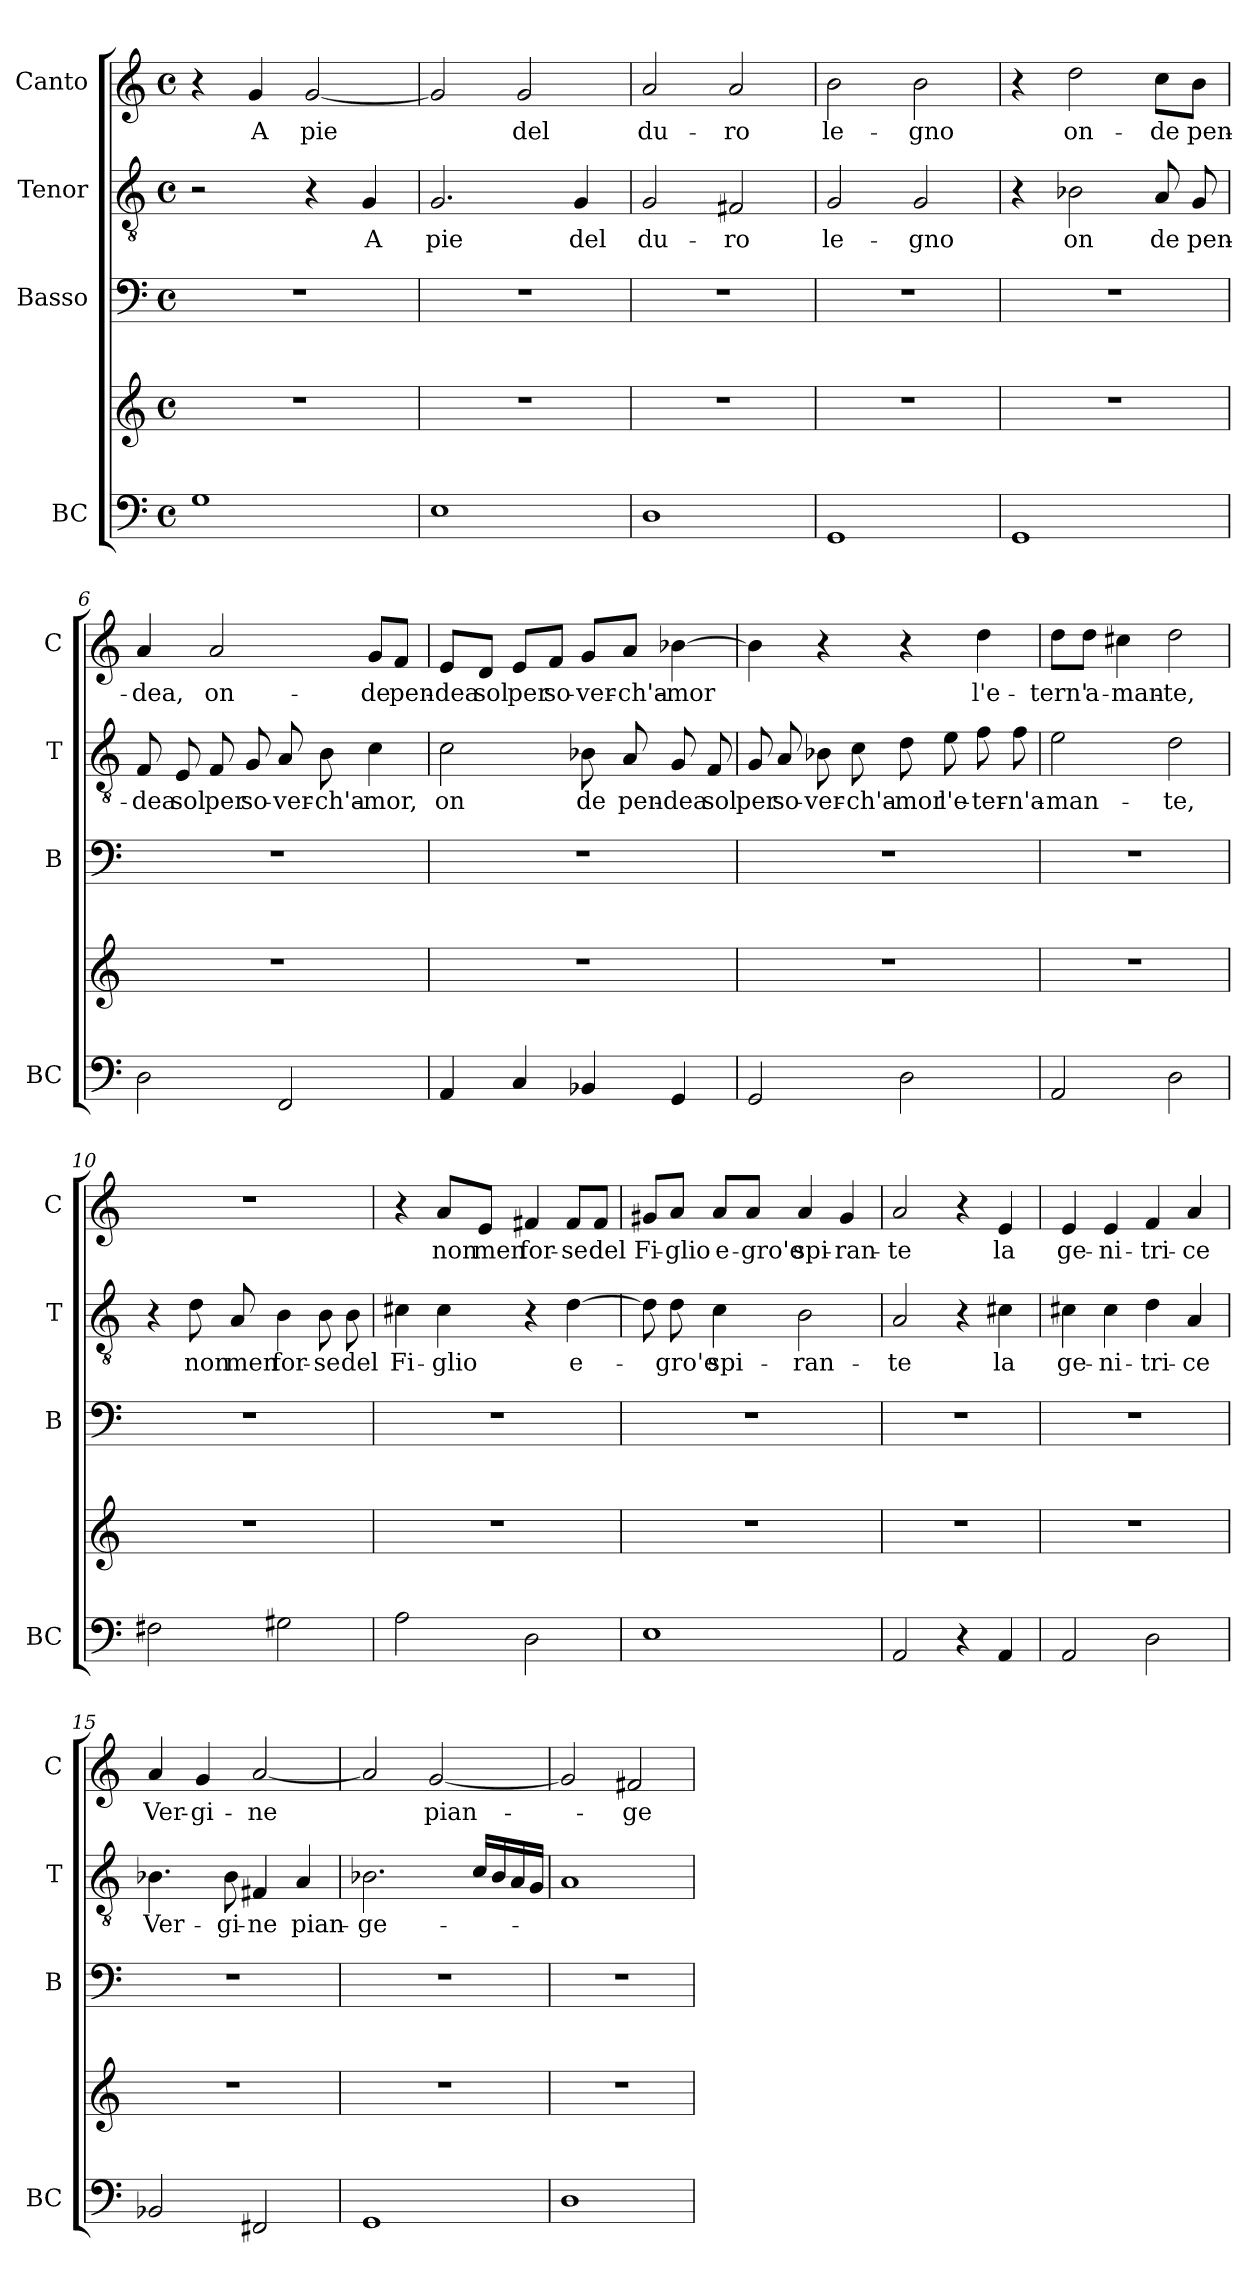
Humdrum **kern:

**kern	**kern	**kern	**kern	**text	**kern	**text
*part4	*part4	*part3	*part2	*part2	*part1	*part1
*staff5	*staff4	*staff3	*staff2	*staff2	*staff1	*staff1
*I"BC	*	*I"Basso	*I"Tenor	*	*I"Canto	*
*I'BC	*	*I'B	*I'T	*	*I'C	*
*clefF4	*clefG2	*clefF4	*clefGv2	*	*clefG2	*
*k[]	*k[]	*k[]	*k[]	*	*k[]	*
*C:	*C:	*C:	*C:	*	*C:	*
*M4/4	*M4/4	*M4/4	*M4/4	*	*M4/4	*
*met(c)	*met(c)	*met(c)	*met(c)	*	*met(c)	*
=1	=1	=1	=1	=1	=1	=1
1G	1r	1r	2r	.	4r	.
!	!	!	!	!	!	!LO:LY:b
.	.	.	.	.	4g/	A
!	!	!	!	!	!	!LO:LY:b
.	.	.	4r	.	[2g/	pie
!	!	!	!	!LO:LY:b	!	!
.	.	.	4G/	A	.	.
=2	=2	=2	=2	=2	=2	=2
!	!	!	!	!LO:LY:b	!	!
1E	1r	1r	2.G/	pie	2g/]	.
!	!	!	!	!	!	!LO:LY:b
.	.	.	.	.	2g/	del
!	!	!	!	!LO:LY:b	!	!
.	.	.	4G/	del	.	.
=3	=3	=3	=3	=3	=3	=3
!	!	!	!	!LO:LY:b	!	!LO:LY:b
1D	1r	1r	2G/	du-	2a/	du-
!	!	!	!	!LO:LY:b	!	!LO:LY:b
.	.	.	2F#X/	-ro	2a/	-ro
=4	=4	=4	=4	=4	=4	=4
!	!	!	!	!LO:LY:b	!	!LO:LY:b
1GG	1r	1r	2G/	le-	2b\	le-
!	!	!	!	!LO:LY:b	!	!LO:LY:b
.	.	.	2G/	-gno	2b\	-gno
=5	=5	=5	=5	=5	=5	=5
1GG	1r	1r	4r	.	4r	.
!	!	!	!	!LO:LY:b	!	!LO:LY:b
.	.	.	2B-X\	on	2dd\	on-
!	!	!	!	!LO:LY:b	!	!LO:LY:b
.	.	.	8A/	de	8cc\L	-de
!	!	!	!	!LO:LY:b	!	!LO:LY:b
.	.	.	8G/	pen-	8b\J	pen-
!!LO:LB:g=z
=6	=6	=6	=6	=6	=6	=6
!	!	!	!	!LO:LY:b	!	!LO:LY:b
2D\	1r	1r	8F/	-dea	4a/	-dea,
!	!	!	!	!LO:LY:b	!	!
.	.	.	8E/	sol	.	.
!	!	!	!	!LO:LY:b	!	!LO:LY:b
.	.	.	8F/	per	2a/	on-
!	!	!	!	!LO:LY:b	!	!
.	.	.	8G/	so-	.	.
!	!	!	!	!LO:LY:b	!	!
2FF/	.	.	8A/	-ver-	.	.
!	!	!	!	!LO:LY:b	!	!
.	.	.	8B\	-ch'a-	.	.
!	!	!	!	!LO:LY:b	!	!LO:LY:b
.	.	.	4c\	-mor,	8g/L	-de
!	!	!	!	!	!	!LO:LY:b
.	.	.	.	.	8f/J	pen-
=7	=7	=7	=7	=7	=7	=7
!	!	!	!	!LO:LY:b	!	!LO:LY:b
4AA/	1r	1r	2c\	on	8e/L	-dea
!	!	!	!	!	!	!LO:LY:b
.	.	.	.	.	8d/J	sol
!	!	!	!	!	!	!LO:LY:b
4C/	.	.	.	.	8e/L	per
!	!	!	!	!	!	!LO:LY:b
.	.	.	.	.	8f/J	so-
!	!	!	!	!LO:LY:b	!	!LO:LY:b
4BB-X/	.	.	8B-X\	de	8g/L	-ver-
!	!	!	!	!LO:LY:b	!	!LO:LY:b
.	.	.	8A/	pen-	8a/J	-ch'a-
!	!	!	!	!LO:LY:b	!	!LO:LY:b
4GG/	.	.	8G/	-dea	[4b-X\	-mor
!	!	!	!	!LO:LY:b	!	!
.	.	.	8F/	sol	.	.
=8	=8	=8	=8	=8	=8	=8
!	!	!	!	!LO:LY:b	!	!
2GG/	1r	1r	8G/	per	4b-\]	.
!	!	!	!	!LO:LY:b	!	!
.	.	.	8A/	so-	.	.
!	!	!	!	!LO:LY:b	!	!
.	.	.	8B-X\	-ver-	4r	.
!	!	!	!	!LO:LY:b	!	!
.	.	.	8c\	-ch'a-	.	.
!	!	!	!	!LO:LY:b	!	!
2D\	.	.	8d\	-mor	4r	.
!	!	!	!	!LO:LY:b	!	!
.	.	.	8e\	l'e-	.	.
!	!	!	!	!LO:LY:b	!	!LO:LY:b
.	.	.	8f\	-ter-	4dd\	l'e-
!	!	!	!	!LO:LY:b	!	!
.	.	.	8f\	-n'a-	.	.
=9	=9	=9	=9	=9	=9	=9
!	!	!	!	!LO:LY:b	!	!LO:LY:b
2AA/	1r	1r	2e\	-man-	8dd\L	-tern'
!	!	!	!	!	!	!LO:LY:b
.	.	.	.	.	8dd\J	a-
!	!	!	!	!	!	!LO:LY:b
.	.	.	.	.	4cc#X\	-man-
!	!	!	!	!LO:LY:b	!	!LO:LY:b
2D\	.	.	2d\	-te,	2dd\	-te,
!!LO:LB:g=z
=10	=10	=10	=10	=10	=10	=10
2F#X\	1r	1r	4r	.	1r	.
!	!	!	!	!LO:LY:b	!	!
.	.	.	8d\	non	.	.
!	!	!	!	!LO:LY:b	!	!
.	.	.	8A/	men	.	.
!	!	!	!	!LO:LY:b	!	!
2G#X\	.	.	4B\	for-	.	.
!	!	!	!	!LO:LY:b	!	!
.	.	.	8B\	-se	.	.
!	!	!	!	!LO:LY:b	!	!
.	.	.	8B\	del	.	.
=11	=11	=11	=11	=11	=11	=11
!	!	!	!	!LO:LY:b	!	!
2A\	1r	1r	4c#X\	Fi-	4r	.
!	!	!	!	!LO:LY:b	!	!LO:LY:b
.	.	.	4c#\	-glio	8a/L	non
!	!	!	!	!	!	!LO:LY:b
.	.	.	.	.	8e/J	men
!	!	!	!	!	!	!LO:LY:b
2D\	.	.	4r	.	4f#X/	for-
!	!	!	!	!LO:LY:b	!	!LO:LY:b
.	.	.	[4d\	e-	8f#/L	-se
!	!	!	!	!	!	!LO:LY:b
.	.	.	.	.	8f#/J	del
=12	=12	=12	=12	=12	=12	=12
!	!	!	!	!	!	!LO:LY:b
1E	1r	1r	8d\]	.	8g#X/L	Fi-
!	!	!	!	!LO:LY:b	!	!LO:LY:b
.	.	.	8d\	-gro'e	8a/J	-glio
!	!	!	!	!LO:LY:b	!	!LO:LY:b
.	.	.	4c\	spi-	8a/L	e-
!	!	!	!	!	!	!LO:LY:b
.	.	.	.	.	8a/J	-gro'e
!	!	!	!	!LO:LY:b	!	!LO:LY:b
.	.	.	2B\	-ran-	4a/	spi-
!	!	!	!	!	!	!LO:LY:b
.	.	.	.	.	4g#/	-ran-
=13	=13	=13	=13	=13	=13	=13
!	!	!	!	!LO:LY:b	!	!LO:LY:b
2AA/	1r	1r	2A/	-te	2a/	-te
4r	.	.	4r	.	4r	.
!	!	!	!	!LO:LY:b	!	!LO:LY:b
4AA/	.	.	4c#X\	la	4e/	la
!!LO:PB:g=z
=14	=14	=14	=14	=14	=14	=14
!	!	!	!	!LO:LY:b	!	!LO:LY:b
2AA/	1r	1r	4c#X\	ge-	4e/	ge-
!	!	!	!	!LO:LY:b	!	!LO:LY:b
.	.	.	4c#\	-ni-	4e/	-ni-
!	!	!	!	!LO:LY:b	!	!LO:LY:b
2D\	.	.	4d\	-tri-	4f/	-tri-
!	!	!	!	!LO:LY:b	!	!LO:LY:b
.	.	.	4A/	-ce	4a/	-ce
=15	=15	=15	=15	=15	=15	=15
!	!	!	!	!LO:LY:b	!	!LO:LY:b
2BB-X/	1r	1r	4.B-X\	Ver-	4a/	Ver-
!	!	!	!	!	!	!LO:LY:b
.	.	.	.	.	4g/	-gi-
!	!	!	!	!LO:LY:b	!	!
.	.	.	8B-\	-gi-	.	.
!	!	!	!	!LO:LY:b	!	!LO:LY:b
2FF#X/	.	.	4F#X/	-ne	[2a/	-ne
!	!	!	!	!LO:LY:b	!	!
.	.	.	4A/	pian-	.	.
=16	=16	=16	=16	=16	=16	=16
!	!	!	!	!LO:LY:b	!	!
1GG	1r	1r	2.B-X\	-ge-	2a/]	.
!	!	!	!	!	!	!LO:LY:b
.	.	.	.	.	[2g/	pian-
.	.	.	16c/LL	.	.	.
.	.	.	16B-/	.	.	.
.	.	.	16A/	.	.	.
.	.	.	16G/JJ	.	.	.
=17	=17	=17	=17	=17	=17	=17
1D	1r	1r	1A	.	2g/]	.
!	!	!	!	!	!	!LO:LY:b
.	.	.	.	.	2f#X/	-ge-
=	=	=	=	=	=	=
*-	*-	*-	*-	*-	*-	*-
